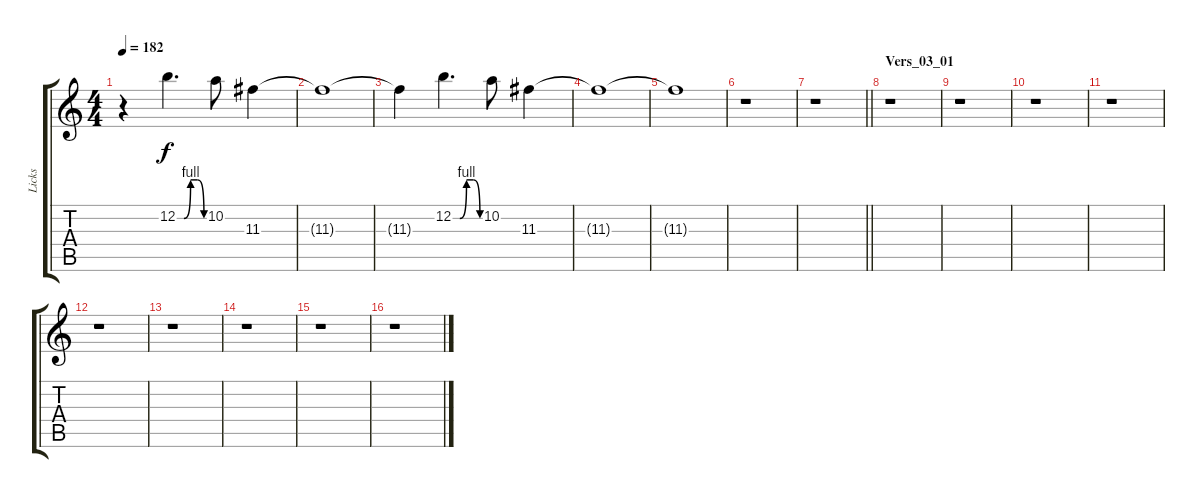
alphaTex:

\track ("Licks" "Licks") {instrument distortionguitar}
\staff {score tabs}
\tuning (E4 B3 G3 D3 A2 E2) {hide}
\ts (4 4)
\tempo 182
\clef g2
\ks c
r.4{dy f} 12.2{be (custom 0 0 15 0 30 4 45 4 60 0)}.4{d volume 16} 10.2.8 11.3.4 |
11.3{t}.1{volume 5} |
11.3{t}.4 12.2{be (custom 0 0 15 0 30 4 45 4 60 0)}.4{d volume 16} 10.2.8 11.3.4 |
11.3{t}.1{volume 5} |
11.3{t}.1 |
r.1 |
\barLineRight lightlight
r.1 |
\section ("" "Vers_03_01")
r.1 |
r.1 |
r.1 |
r.1 |
r.1 |
r.1 |
r.1 |
r.1 |
r.1
